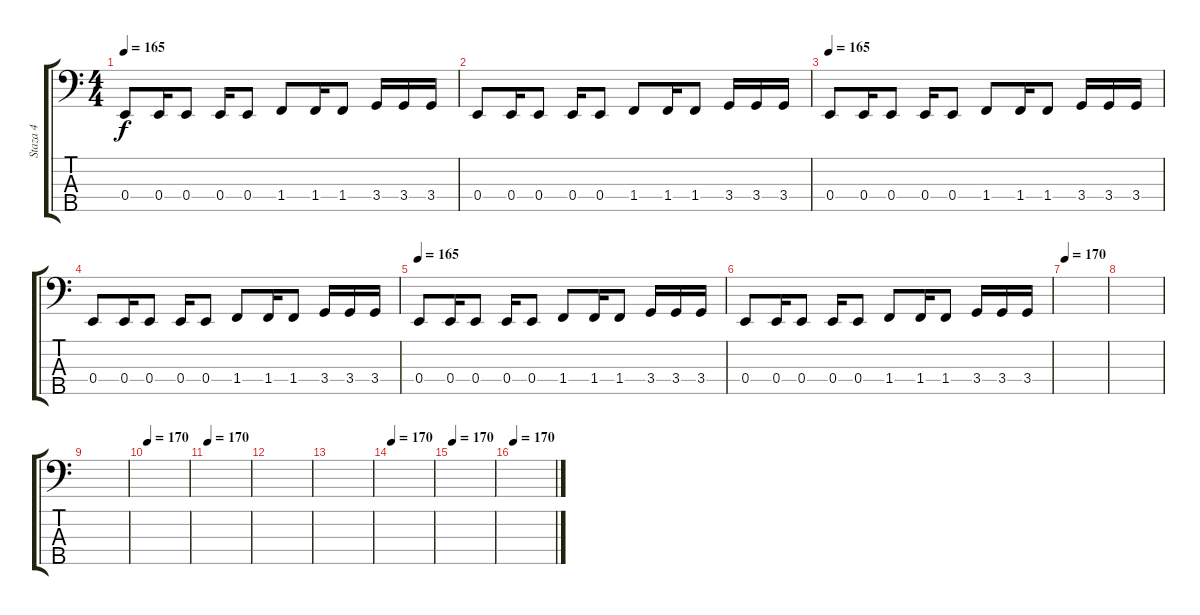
\track ("Staza 4" "Staza 4") {instrument electricbassfinger}
\staff {score tabs}
\tuning (G2 D2 A1 E1 B0) {hide}
\ts (4 4)
\tempo 165
\clef f4
\ks c
0.4.8{dy f} 0.4.16 0.4.8 0.4.16 0.4.8 1.4.8 1.4.16 1.4.8 3.4.16 3.4.16 3.4.16 |
0.4.8 0.4.16 0.4.8 0.4.16 0.4.8 1.4.8 1.4.16 1.4.8 3.4.16 3.4.16 3.4.16 |
\tempo 165
0.4.8 0.4.16 0.4.8 0.4.16 0.4.8 1.4.8 1.4.16 1.4.8 3.4.16 3.4.16 3.4.16 |
0.4.8 0.4.16 0.4.8 0.4.16 0.4.8 1.4.8 1.4.16 1.4.8 3.4.16 3.4.16 3.4.16 |
\tempo 165
0.4.8 0.4.16 0.4.8 0.4.16 0.4.8 1.4.8 1.4.16 1.4.8 3.4.16 3.4.16 3.4.16 |
0.4.8 0.4.16 0.4.8 0.4.16 0.4.8 1.4.8 1.4.16 1.4.8 3.4.16 3.4.16 3.4.16 |
\tempo 170
|
|
|
\tempo 170
|
\tempo 170
|
|
|
\tempo 170
|
\tempo 170
|
\tempo 170
